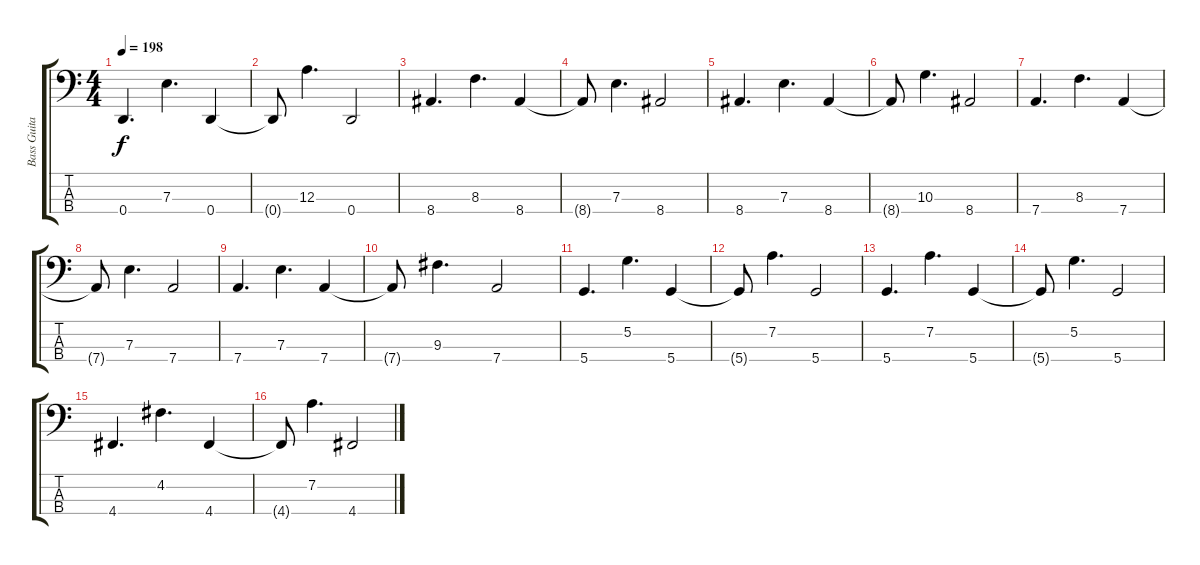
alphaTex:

\track ("Bass Guitar" "Bass Guita") {instrument electricbassfinger}
\staff {score tabs}
\tuning (G2 D2 A1 D1) {hide}
\ts (4 4)
\tempo 198
\clef f4
\ks c
0.4.4{d dy f} 7.3.4{d} 0.4.4 |
0.4{t}.8 12.3.4{d} 0.4.2 |
8.4.4{d} 8.3.4{d} 8.4.4 |
8.4{t}.8 7.3.4{d} 8.4.2 |
8.4.4{d} 7.3.4{d} 8.4.4 |
8.4{t}.8 10.3.4{d} 8.4.2 |
7.4.4{d} 8.3.4{d} 7.4.4 |
7.4{t}.8 7.3.4{d} 7.4.2 |
7.4.4{d} 7.3.4{d} 7.4.4 |
7.4{t}.8 9.3.4{d} 7.4.2 |
5.4.4{d} 5.2.4{d} 5.4.4 |
5.4{t}.8 7.2.4{d} 5.4.2 |
5.4.4{d} 7.2.4{d} 5.4.4 |
5.4{t}.8 5.2.4{d} 5.4.2 |
4.4.4{d} 4.2.4{d} 4.4.4 |
4.4{t}.8 7.2.4{d} 4.4.2
